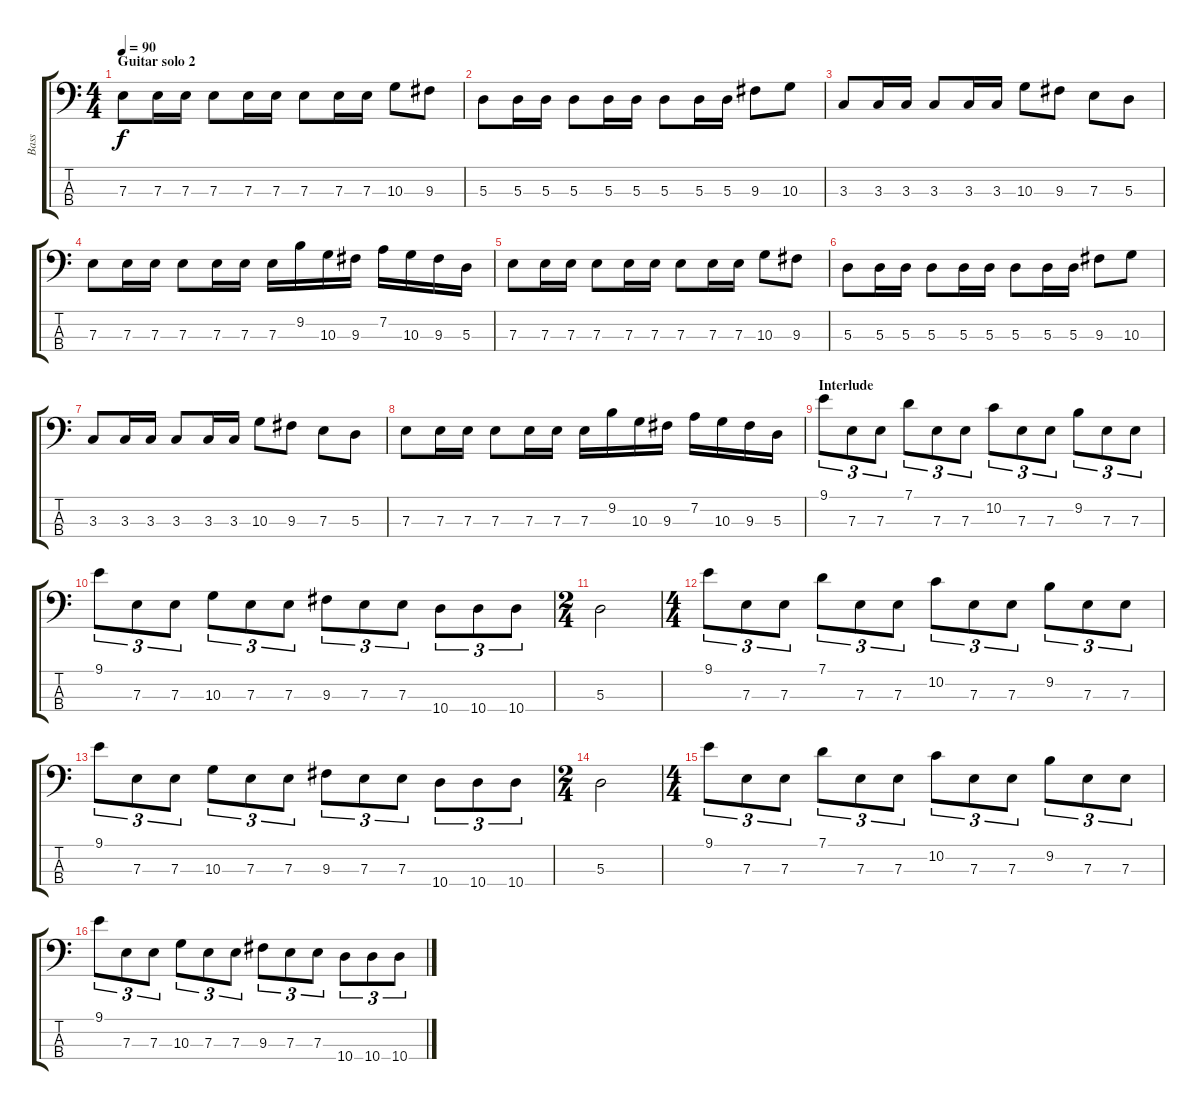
\track ("Bass" "Bass") {instrument electricbasspick}
\staff {score tabs}
\tuning (G2 D2 A1 E1) {hide}
\ts (4 4)
\section ("" "Guitar solo 2")
\tempo 90
\clef f4
\ks c
7.3.8{dy f} 7.3.16 7.3.16 7.3.8 7.3.16 7.3.16 7.3.8 7.3.16 7.3.16 10.3.8 9.3.8 |
5.3.8 5.3.16 5.3.16 5.3.8 5.3.16 5.3.16 5.3.8 5.3.16 5.3.16 9.3.8 10.3.8 |
3.3.8 3.3.16 3.3.16 3.3.8 3.3.16 3.3.16 10.3.8 9.3.8 7.3.8 5.3.8 |
7.3.8 7.3.16 7.3.16 7.3.8 7.3.16 7.3.16 7.3.16 9.2.16 10.3.16 9.3.16 7.2.16 10.3.16 9.3.16 5.3.16 |
7.3.8 7.3.16 7.3.16 7.3.8 7.3.16 7.3.16 7.3.8 7.3.16 7.3.16 10.3.8 9.3.8 |
5.3.8 5.3.16 5.3.16 5.3.8 5.3.16 5.3.16 5.3.8 5.3.16 5.3.16 9.3.8 10.3.8 |
3.3.8 3.3.16 3.3.16 3.3.8 3.3.16 3.3.16 10.3.8 9.3.8 7.3.8 5.3.8 |
7.3.8 7.3.16 7.3.16 7.3.8 7.3.16 7.3.16 7.3.16 9.2.16 10.3.16 9.3.16 7.2.16 10.3.16 9.3.16 5.3.16 |
\section ("" "Interlude")
9.1.8{tu (3 2)} 7.3.8{tu (3 2)} 7.3.8{tu (3 2)} 7.1.8{tu (3 2)} 7.3.8{tu (3 2)} 7.3.8{tu (3 2)} 10.2.8{tu (3 2)} 7.3.8{tu (3 2)} 7.3.8{tu (3 2)} 9.2.8{tu (3 2)} 7.3.8{tu (3 2)} 7.3.8{tu (3 2)} |
9.1.8{tu (3 2)} 7.3.8{tu (3 2)} 7.3.8{tu (3 2)} 10.3.8{tu (3 2)} 7.3.8{tu (3 2)} 7.3.8{tu (3 2)} 9.3.8{tu (3 2)} 7.3.8{tu (3 2)} 7.3.8{tu (3 2)} 10.4.8{tu (3 2)} 10.4.8{tu (3 2)} 10.4.8{tu (3 2)} |
\ts (2 4)
5.3.2 |
\ts (4 4)
9.1.8{tu (3 2)} 7.3.8{tu (3 2)} 7.3.8{tu (3 2)} 7.1.8{tu (3 2)} 7.3.8{tu (3 2)} 7.3.8{tu (3 2)} 10.2.8{tu (3 2)} 7.3.8{tu (3 2)} 7.3.8{tu (3 2)} 9.2.8{tu (3 2)} 7.3.8{tu (3 2)} 7.3.8{tu (3 2)} |
9.1.8{tu (3 2)} 7.3.8{tu (3 2)} 7.3.8{tu (3 2)} 10.3.8{tu (3 2)} 7.3.8{tu (3 2)} 7.3.8{tu (3 2)} 9.3.8{tu (3 2)} 7.3.8{tu (3 2)} 7.3.8{tu (3 2)} 10.4.8{tu (3 2)} 10.4.8{tu (3 2)} 10.4.8{tu (3 2)} |
\ts (2 4)
5.3.2 |
\ts (4 4)
9.1.8{tu (3 2)} 7.3.8{tu (3 2)} 7.3.8{tu (3 2)} 7.1.8{tu (3 2)} 7.3.8{tu (3 2)} 7.3.8{tu (3 2)} 10.2.8{tu (3 2)} 7.3.8{tu (3 2)} 7.3.8{tu (3 2)} 9.2.8{tu (3 2)} 7.3.8{tu (3 2)} 7.3.8{tu (3 2)} |
9.1.8{tu (3 2)} 7.3.8{tu (3 2)} 7.3.8{tu (3 2)} 10.3.8{tu (3 2)} 7.3.8{tu (3 2)} 7.3.8{tu (3 2)} 9.3.8{tu (3 2)} 7.3.8{tu (3 2)} 7.3.8{tu (3 2)} 10.4.8{tu (3 2)} 10.4.8{tu (3 2)} 10.4.8{tu (3 2)}
